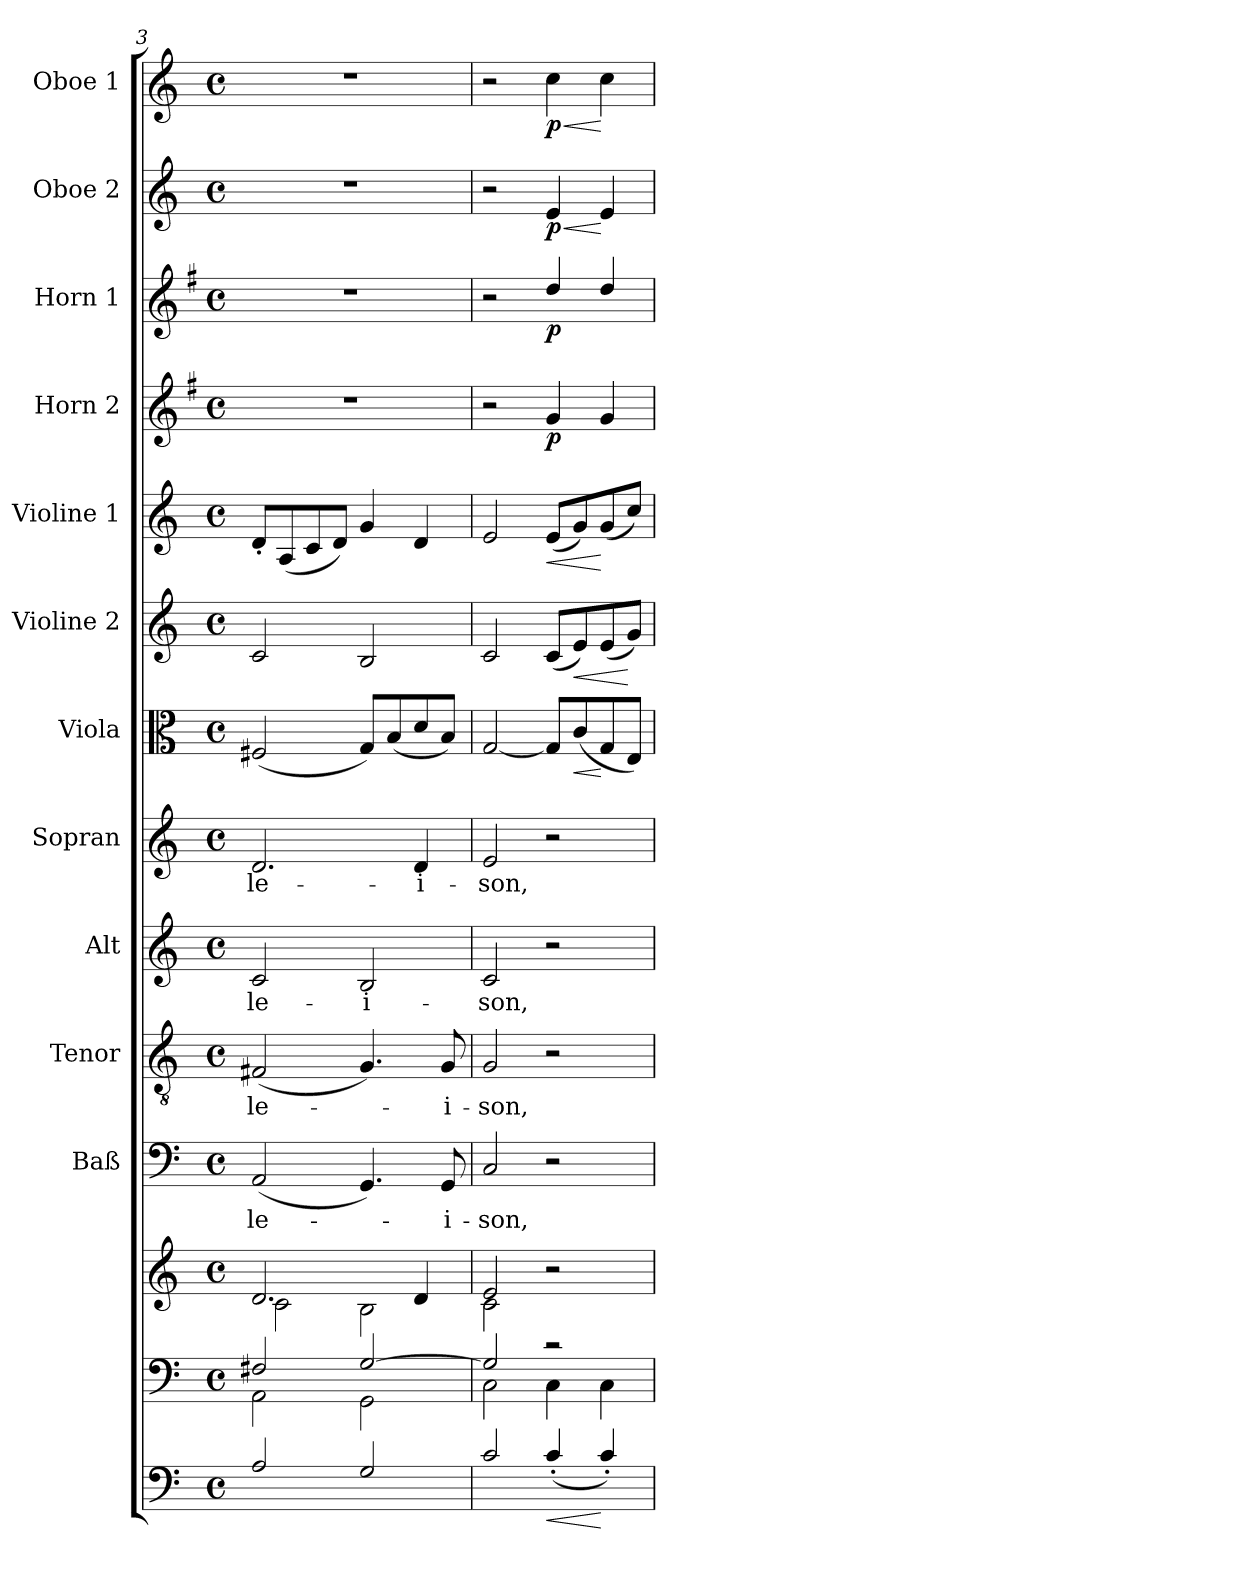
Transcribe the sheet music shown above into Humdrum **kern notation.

**kern	**dynam	**kern	**kern	**kern	**text	**kern	**text	**kern	**text	**kern	**text	**kern	**dynam	**kern	**dynam	**kern	**dynam	**kern	**dynam	**kern	**dynam	**kern	**dynam	**kern	**dynam
*part13	*part13	*part12	*part12	*part11	*part11	*part10	*part10	*part9	*part9	*part8	*part8	*part7	*part7	*part6	*part6	*part5	*part5	*part4	*part4	*part3	*part3	*part2	*part2	*part1	*part1
*staff14	*staff14	*staff13	*staff12	*staff11	*staff11	*staff10	*staff10	*staff9	*staff9	*staff8	*staff8	*staff7	*staff7	*staff6	*staff6	*staff5	*staff5	*staff4	*staff4	*staff3	*staff3	*staff2	*staff2	*staff1	*staff1
*	*	*	*	*I"Baß	*	*I"Tenor	*	*I"Alt	*	*I"Sopran	*	*I"Viola	*	*I"Violine 2	*	*I"Violine 1	*	*I"Horn 2	*	*I"Horn 1	*	*I"Oboe 2	*	*I"Oboe 1	*
*	*	*	*	*I'Baß	*	*I'Ten	*	*I'Alt	*	*I'Sop	*	*I'Vla.	*	*I'Vln. 2	*	*I'Vln. 1	*	*I'Hrn. 2	*	*I'Hrn. 1	*	*I'Ob. 2	*	*I'Ob. 1	*
*clefF4	*	*clefF4	*clefG2	*clefF4	*	*clefGv2	*	*clefG2	*	*clefG2	*	*clefC3	*	*clefG2	*	*clefG2	*	*clefG2	*	*clefG2	*	*clefG2	*	*clefG2	*
*ITrd7c12	*	*	*	*	*	*	*	*	*	*	*	*	*	*	*	*	*	*ITrd4c7	*	*ITrd4c7	*	*	*	*	*
*k[]	*	*k[]	*k[]	*k[]	*	*k[]	*	*k[]	*	*k[]	*	*k[]	*	*k[]	*	*k[]	*	*k[]	*	*k[]	*	*k[]	*	*k[]	*
*C:	*	*C:	*C:	*C:	*	*C:	*	*C:	*	*C:	*	*C:	*	*C:	*	*C:	*	*C:	*	*C:	*	*C:	*	*C:	*
*M4/4	*	*M4/4	*M4/4	*M4/4	*	*M4/4	*	*M4/4	*	*M4/4	*	*M4/4	*	*M4/4	*	*M4/4	*	*M4/4	*	*M4/4	*	*M4/4	*	*M4/4	*
*met(c)	*	*met(c)	*met(c)	*met(c)	*	*met(c)	*	*met(c)	*	*met(c)	*	*met(c)	*	*met(c)	*	*met(c)	*	*met(c)	*	*met(c)	*	*met(c)	*	*met(c)	*
=3	=3	=3	=3	=3	=3	=3	=3	=3	=3	=3	=3	=3	=3	=3	=3	=3	=3	=3	=3	=3	=3	=3	=3	=3	=3
*	*	*^	*^	*	*	*	*	*	*	*	*	*	*	*	*	*	*	*	*	*	*	*	*	*	*
!	!	!	!	!	!	!	!LO:LY:b	!	!LO:LY:b	!	!LO:LY:b	!	!LO:LY:b	!	!	!	!	!	!	!	!	!	!	!	!	!	!
2AA/	.	2F#X/	2AA\	2.d/	2c\	(<2AA/	-le-	(<2F#X/	-le-	2c/	-le-	2.d/	-le-	(<2F#X/	.	2c/	.	8d'</L	.	1r	.	1r	.	1r	.	1r	.
.	.	.	.	.	.	.	.	.	.	.	.	.	.	.	.	.	.	(<8A/	.	.	.	.	.	.	.	.	.
.	.	.	.	.	.	.	.	.	.	.	.	.	.	.	.	.	.	8c/	.	.	.	.	.	.	.	.	.
.	.	.	.	.	.	.	.	.	.	.	.	.	.	.	.	.	.	8d/J)	.	.	.	.	.	.	.	.	.
!	!	!	!	!	!	!	!	!	!	!	!LO:LY:b	!	!	!	!	!	!	!	!	!	!	!	!	!	!	!	!
2GG/	.	[>2G/	2GG\	.	2B\	4.GG/)	.	4.G/)	.	2B/	-i-	.	.	8G/L)	.	2B/	.	4g/	.	.	.	.	.	.	.	.	.
.	.	.	.	.	.	.	.	.	.	.	.	.	.	(<8B/	.	.	.	.	.	.	.	.	.	.	.	.	.
!	!	!	!	!	!	!	!	!	!	!	!	!	!LO:LY:b	!	!	!	!	!	!	!	!	!	!	!	!	!	!
.	.	.	.	4d/	.	.	.	.	.	.	.	4d/	-i-	8d/	.	.	.	4d/	.	.	.	.	.	.	.	.	.
!	!	!	!	!	!	!	!LO:LY:b	!	!LO:LY:b	!	!	!	!	!	!	!	!	!	!	!	!	!	!	!	!	!	!
.	.	.	.	.	.	8GG/	-i-	8G/	-i-	.	.	.	.	8B/J)	.	.	.	.	.	.	.	.	.	.	.	.	.
=4	=4	=4	=4	=4	=4	=4	=4	=4	=4	=4	=4	=4	=4	=4	=4	=4	=4	=4	=4	=4	=4	=4	=4	=4	=4	=4	=4
!	!	!	!	!	!	!	!LO:LY:b	!	!LO:LY:b	!	!LO:LY:b	!	!LO:LY:b	!	!	!	!	!	!	!	!	!	!	!	!	!	!
2C/	.	2G/]	2C\	2e/	2c\	2C/	-son,	2G/	-son,	2c/	-son,	2e/	-son,	[2G/	.	2c/	.	2e/	.	2r	.	2r	.	2r	.	2r	.
!	!LO:HP:b	!	!	!	!	!	!	!	!	!	!	!	!	!	!	!	!	!	!LO:HP:b	!	!LO:DY:b	!	!LO:DY:b	!	!LO:HP:b	!	!LO:HP:b
!	!	!	!	!	!	!	!	!	!	!	!	!	!	!	!	!	!	!	!	!	!	!	!	!	!LO:DY:n=1:b	!	!LO:DY:n=1:b
(<4C'</	<	2rc	4C\	2r	2ryy	2r	.	2r	.	2r	.	2r	.	8G/L]	.	(<8c/L	.	(<8e/L	<	4c/	p	4g/	p	4e/	< p	4cc\	< p
!	!	!	!	!	!	!	!	!	!	!	!	!	!	!	!LO:HP:b	!	!LO:HP:b	!	!	!	!	!	!	!	!	!	!
.	.	.	.	.	.	.	.	.	.	.	.	.	.	(<8c/	<	8e/)	<	8g/)	.	.	.	.	.	.	.	.	.
4C'</)	[	.	4C\	.	.	.	.	.	.	.	.	.	.	8G/	[	(<8e/	.	(<8g/	[	4c/	.	4g/	.	4e/	[	4cc\	[
.	.	.	.	.	.	.	.	.	.	.	.	.	.	8E/J)	.	8g/J)	[	8cc/J)	.	.	.	.	.	.	.	.	.
*	*	*v	*v	*	*	*	*	*	*	*	*	*	*	*	*	*	*	*	*	*	*	*	*	*	*	*	*
*	*	*	*v	*v	*	*	*	*	*	*	*	*	*	*	*	*	*	*	*	*	*	*	*	*	*	*
=	=	=	=	=	=	=	=	=	=	=	=	=	=	=	=	=	=	=	=	=	=	=	=	=	=
*-	*-	*-	*-	*-	*-	*-	*-	*-	*-	*-	*-	*-	*-	*-	*-	*-	*-	*-	*-	*-	*-	*-	*-	*-	*-
